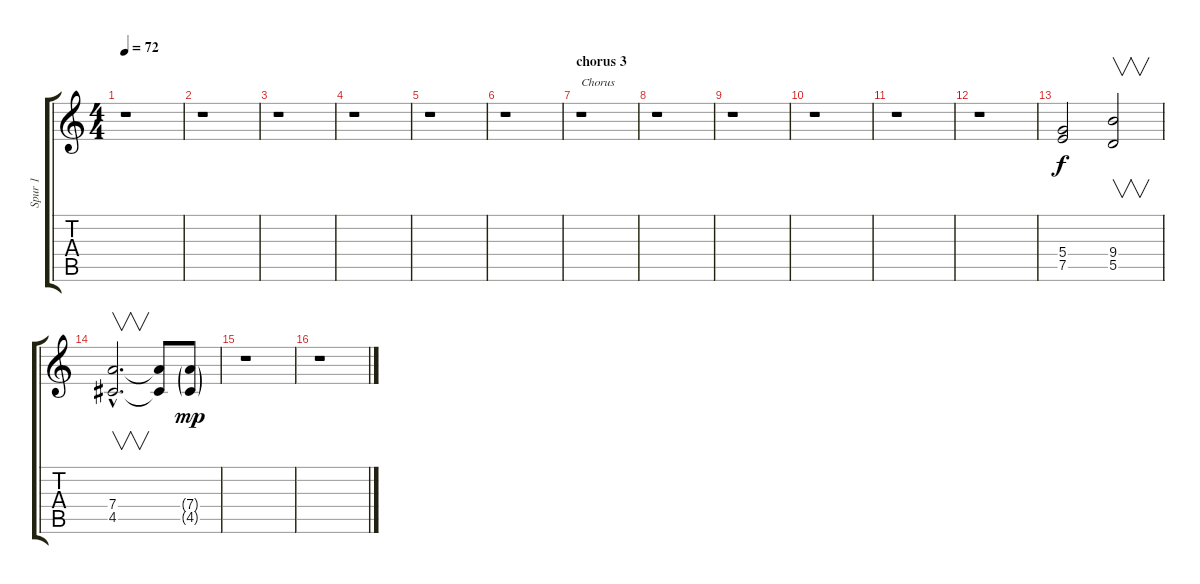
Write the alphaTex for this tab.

\track ("Spur 1" "Spur 1") {instrument acousticguitarsteel}
\staff {score tabs}
\tuning (E4 B3 G3 D3 A2 E2) {hide}
\ts (4 4)
\tempo 72
\clef g2
\ks c
r.1{dy f} |
r.1 |
r.1 |
r.1 |
r.1 |
r.1 |
\section ("" "chorus 3")
r.1{txt "Chorus"} |
r.1 |
r.1 |
r.1 |
r.1 |
r.1 |
(5.4 7.5).2{instrument overdrivenguitar} (9.4 5.5).2{v} |
(7.4{hac} 4.5{hac}).2{v d} (7.4{t} 4.5{t}).8 (7.4{g} 4.5{g}).8{dy mp} |
r.1{instrument acousticguitarsteel} |
r.1
